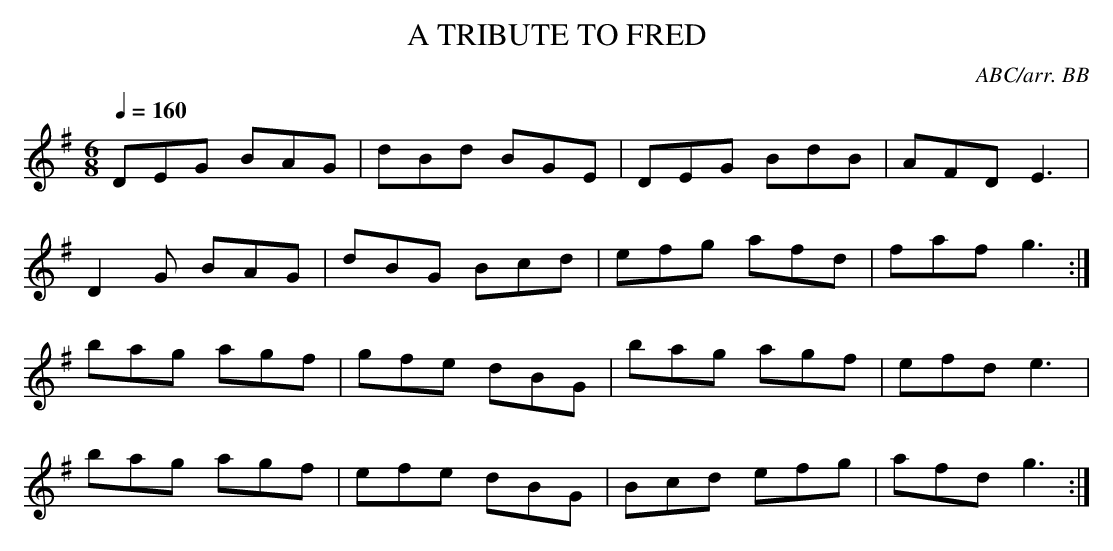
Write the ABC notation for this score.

X:1
T:TRIBUTE TO FRED, A
C:ABC/arr. BB
M:6/8
L:1/8
Q:1/4=160
K:G
DEG BAG|dBd BGE|DEG BdB|AFD E3|
D2 G BAG|dBG Bcd|efg afd|faf g3:|
bag agf|gfe dBG|bag agf|efd e3|
bag agf|efe dBG|Bcd efg|afd g3:|
